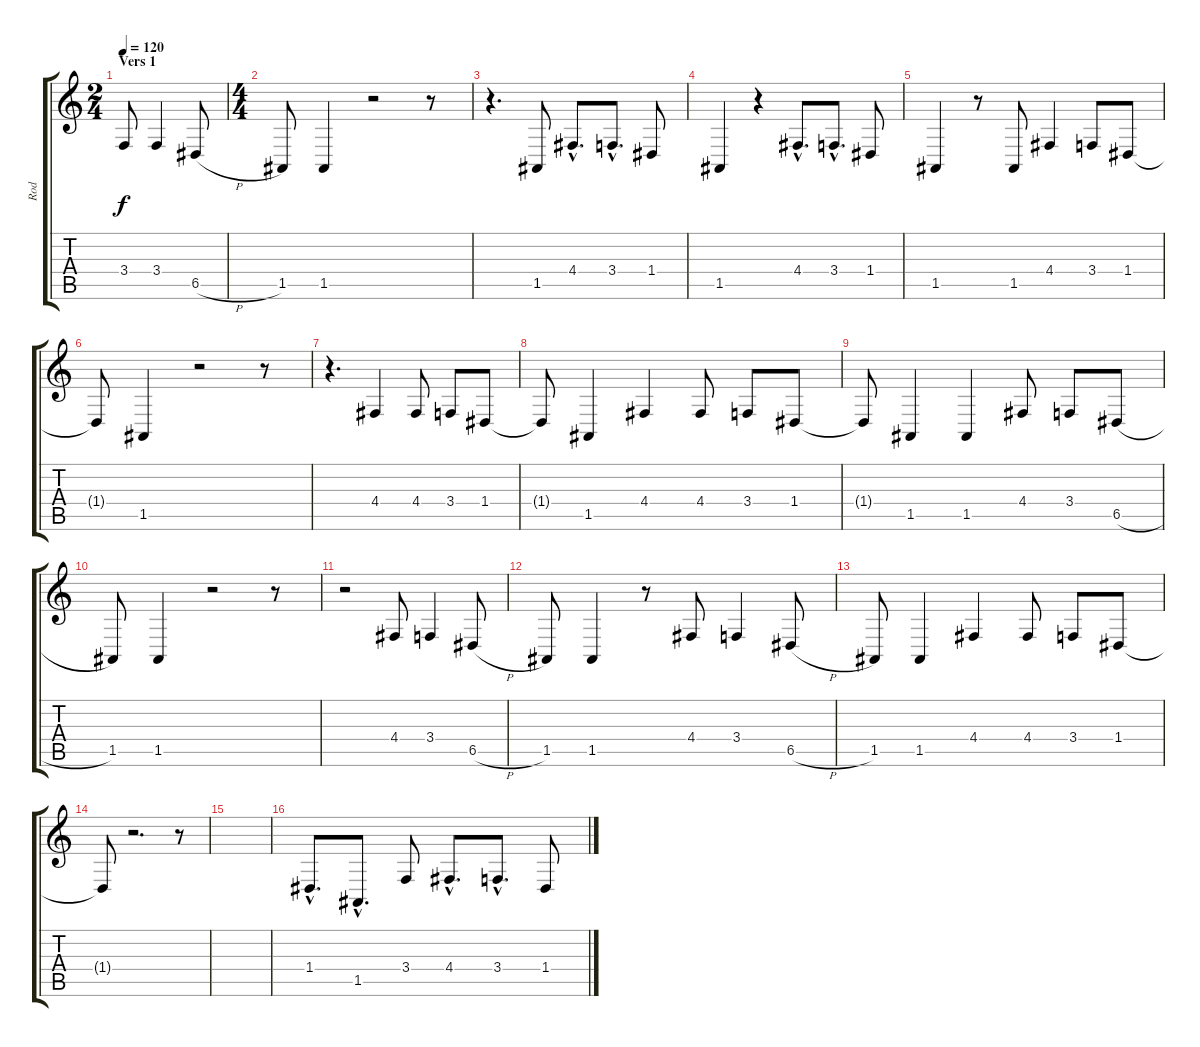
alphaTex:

\track ("Rod" "Rod") {instrument lead8bassandlead}
\staff {score tabs}
\tuning (E4 B3 G3 D3 A2 E2) {hide}
\ts (2 4)
\section ("" "Vers 1")
\tempo 120
\clef g2
\ks c
3.4.8{dy f instrument lead8bassandlead} 3.4.4 6.5{h}.8 |
\ts (4 4)
1.5.8 1.5.4 r.2 r.8 |
r.4{d} 1.5.8 4.4{hac}.8{d} 3.4{hac}.8{d} 1.4.8 |
1.5.4 r.4 4.4{hac}.8{d} 3.4{hac}.8{d} 1.4.8 |
1.5.4 r.8 1.5.8 4.4.4 3.4.8 1.4.8 |
1.4{t}.8 1.5.4 r.2 r.8 |
r.4{d} 4.4.4 4.4.8 3.4.8 1.4.8 |
1.4{t}.8 1.5.4 4.4.4 4.4.8 3.4.8 1.4.8 |
1.4{t}.8 1.5.4 1.5.4 4.4.8 3.4.8 6.5{h}.8 |
1.5.8 1.5.4 r.2 r.8 |
r.2 4.4.8 3.4.4 6.5{h}.8 |
1.5.8 1.5.4 r.8 4.4.8 3.4.4 6.5{h}.8 |
1.5.8 1.5.4 4.4.4 4.4.8 3.4.8 1.4.8 |
1.4{t}.8 r.2{d} r.8 |
|
1.4{hac}.8{d} 1.5{hac}.8{d} 3.4.8 4.4{hac}.8{d} 3.4{hac}.8{d} 1.4.8
